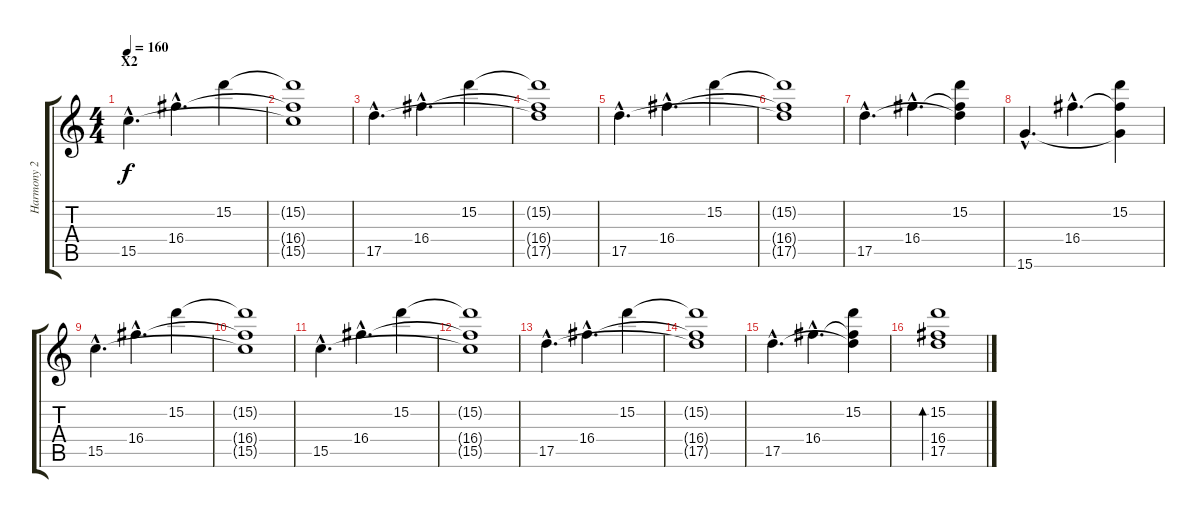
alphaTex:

\track ("Harmony 2" "Harmony 2") {instrument acousticguitarsteel}
\staff {score tabs}
\tuning (E4 B3 G3 D3 A2 E2) {hide}
\ts (4 4)
\section ("" "X2")
\tempo 160
\clef g2
\ks c
15.5{hac}.4{d dy f} 16.4{hac}.4{d} 15.2.4 |
(15.2{t} 16.4{t} 15.5{t}).1 |
17.5{hac}.4{d} 16.4{hac}.4{d} 15.2.4 |
(15.2{t} 16.4{t} 17.5{t}).1 |
17.5{hac}.4{d} 16.4{hac}.4{d} 15.2.4 |
(15.2{t} 16.4{t} 17.5{t}).1 |
17.5{hac}.4{d} 16.4{hac}.4{d} (15.2 16.4{t} 17.5{t}).4 |
15.6{hac}.4{d} 16.4{hac}.4{d} (15.2 16.4{t} 15.6{t}).4 |
15.5{hac}.4{d} 16.4{hac}.4{d} 15.2.4 |
(15.2{t} 16.4{t} 15.5{t}).1 |
15.5{hac}.4{d} 16.4{hac}.4{d} 15.2.4 |
(15.2{t} 16.4{t} 15.5{t}).1 |
17.5{hac}.4{d} 16.4{hac}.4{d} 15.2.4 |
(15.2{t} 16.4{t} 17.5{t}).1 |
17.5{hac}.4{d} 16.4{hac}.4{d} (15.2 16.4{t} 17.5{t}).4 |
(15.2 16.4 17.5).1{bd 480}
